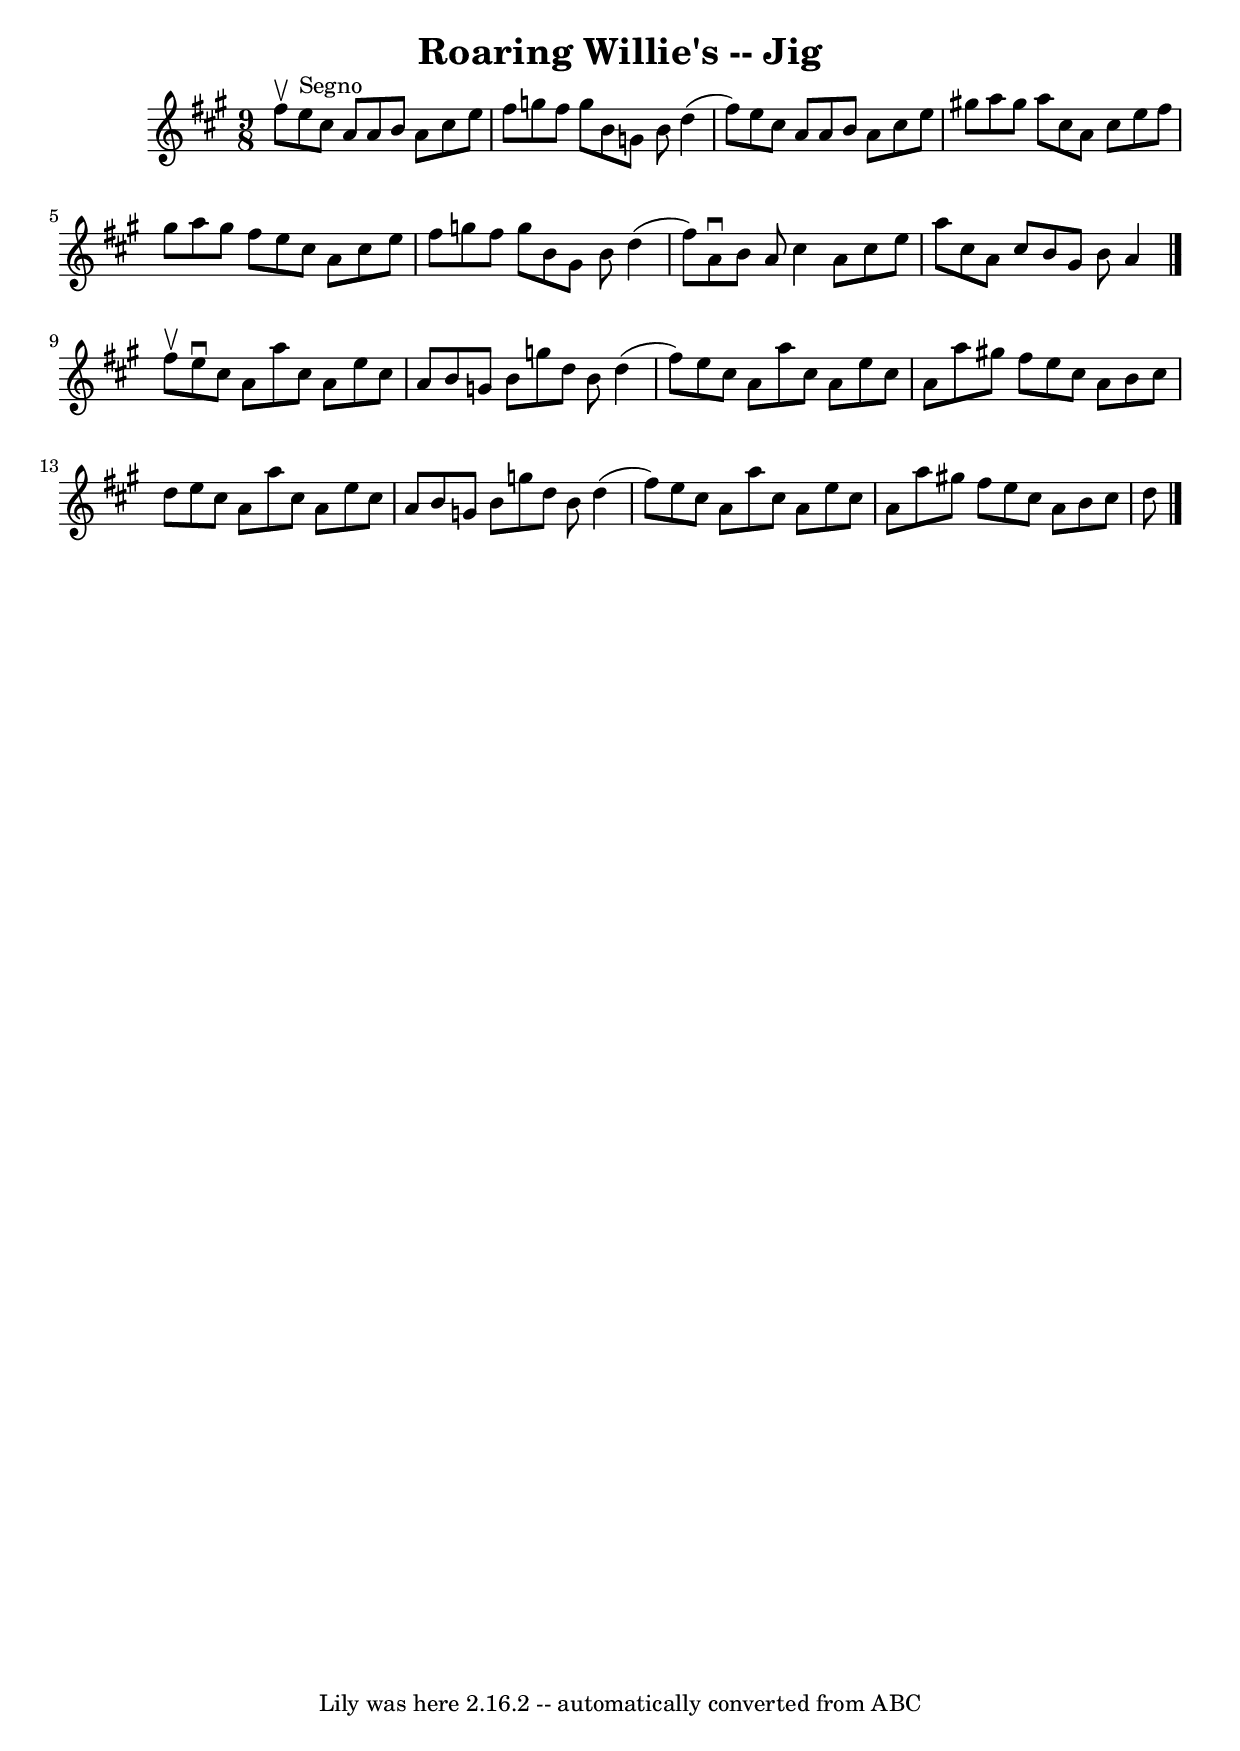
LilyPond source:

\version "2.7.40"
\include "Mammoth.ily"
\header {
	%% book = "Ryan's Mammoth Collection of Fiddle Tunes"
	crossRefNumber = "1"
	footnotes = ""
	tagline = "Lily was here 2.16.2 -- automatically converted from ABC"
	title = "Roaring Willie's -- Jig"
}
voicedefault =  {


\time 9/8 \key a \major fis''8^\upbow       |
 e''8^"Segno"   
cis''8 a'8 a'8 b'8 a'8 cis''8 e''8 fis''8    |
   
g''8 fis''8 g''8 b'8 g'8 b'8 d''4 (fis''8)   |
   
e''8 cis''8 a'8 a'8 b'8 a'8 cis''8 e''8 gis''!8    
|
 a''8 gis''8 a''8 cis''8 a'8 cis''8 e''8 fis''8  
 gis''8    |
     |
 a''8 gis''8 fis''8 e''8 cis''8  
 a'8 cis''8 e''8 fis''8    |
 g''8 fis''8 g''8 b'8   
 gis'8 b'8 d''4 (fis''8)   |
 a'8^\downbow b'8 a'8    
cis''4 a'8 cis''8 e''8 a''8    |
 cis''8 a'8 cis''8   
 b'8 gis'8 b'8 a'4    \bar "|." fis''8^\upbow       |
   
e''8^\downbow cis''8 a'8 a''8 cis''8 a'8 e''8 cis''8    
a'8    |
 b'8 g'8 b'8 g''8 d''8 b'8 d''4 (fis''8  
-)   |
 e''8 cis''8 a'8 a''8 cis''8 a'8 e''8    
cis''8 a'8    |
 a''8 gis''!8 fis''8 e''8 cis''8 a'8  
 b'8 cis''8 d''8    |
     |
 e''8 cis''8 a'8    
a''8 cis''8 a'8 e''8 cis''8 a'8    |
 b'8 g'8 b'8  
 g''8 d''8 b'8 d''4 (fis''8)   |
 e''8 cis''8 a'8 
 a''8 cis''8 a'8 e''8 cis''8 a'8    |
 a''8 gis''!8 
 fis''8 e''8 cis''8 a'8 b'8 cis''8 d''8    <<   \bar "|."  
>>   
}

\score{
    <<

	\context Staff="default"
	{
	    \voicedefault 
	}

    >>
	\layout {
	}
	\midi {}
}
